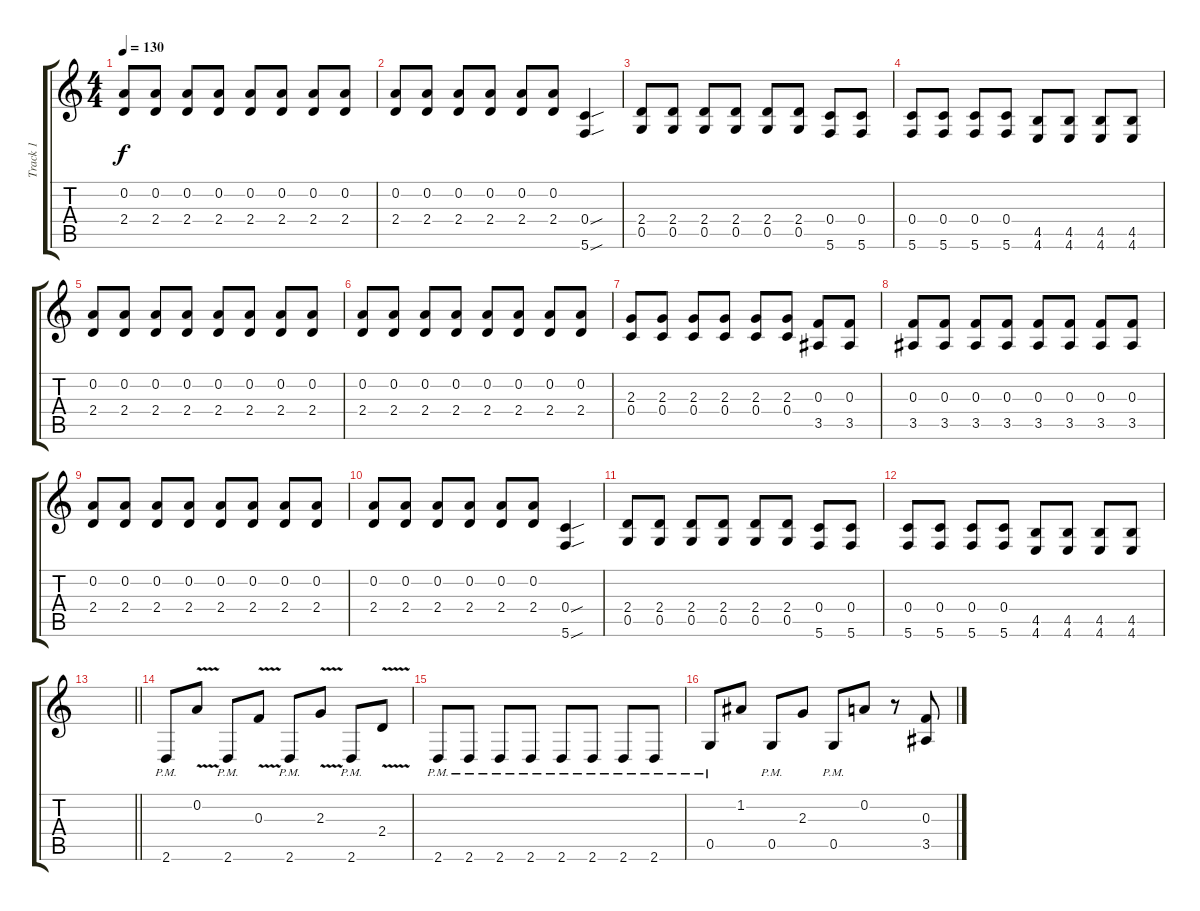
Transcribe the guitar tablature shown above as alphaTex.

\track ("Track 1" "Track 1") {instrument overdrivenguitar}
\staff {score tabs}
\tuning (D4 A3 F3 C3 G2 C2) {hide}
\ts (4 4)
\tempo 130
\clef g2
\ks c
(0.2 2.4).8{dy f} (0.2 2.4).8 (0.2 2.4).8 (0.2 2.4).8 (0.2 2.4).8 (0.2 2.4).8 (0.2 2.4).8 (0.2 2.4).8 |
(0.2 2.4).8 (0.2 2.4).8 (0.2 2.4).8 (0.2 2.4).8 (0.2 2.4).8 (0.2 2.4).8 (0.4{sou} 5.6{sou}).4 |
(2.4 0.5).8 (2.4 0.5).8 (2.4 0.5).8 (2.4 0.5).8 (2.4 0.5).8 (2.4 0.5).8 (0.4 5.6).8 (0.4 5.6).8 |
(0.4 5.6).8 (0.4 5.6).8 (0.4 5.6).8 (0.4 5.6).8 (4.5 4.6).8 (4.5 4.6).8 (4.5 4.6).8 (4.5 4.6).8 |
(0.2 2.4).8 (0.2 2.4).8 (0.2 2.4).8 (0.2 2.4).8 (0.2 2.4).8 (0.2 2.4).8 (0.2 2.4).8 (0.2 2.4).8 |
(0.2 2.4).8 (0.2 2.4).8 (0.2 2.4).8 (0.2 2.4).8 (0.2 2.4).8 (0.2 2.4).8 (0.2 2.4).8 (0.2 2.4).8 |
(2.3 0.4).8 (2.3 0.4).8 (2.3 0.4).8 (2.3 0.4).8 (2.3 0.4).8 (2.3 0.4).8 (0.3 3.5).8 (0.3 3.5).8 |
(0.3 3.5).8 (0.3 3.5).8 (0.3 3.5).8 (0.3 3.5).8 (0.3 3.5).8 (0.3 3.5).8 (0.3 3.5).8 (0.3 3.5).8 |
(0.2 2.4).8 (0.2 2.4).8 (0.2 2.4).8 (0.2 2.4).8 (0.2 2.4).8 (0.2 2.4).8 (0.2 2.4).8 (0.2 2.4).8 |
(0.2 2.4).8 (0.2 2.4).8 (0.2 2.4).8 (0.2 2.4).8 (0.2 2.4).8 (0.2 2.4).8 (0.4{sou} 5.6{sou}).4 |
(2.4 0.5).8 (2.4 0.5).8 (2.4 0.5).8 (2.4 0.5).8 (2.4 0.5).8 (2.4 0.5).8 (0.4 5.6).8 (0.4 5.6).8 |
(0.4 5.6).8 (0.4 5.6).8 (0.4 5.6).8 (0.4 5.6).8 (4.5 4.6).8 (4.5 4.6).8 (4.5 4.6).8 (4.5 4.6).8 |
\barLineRight lightlight
|
2.6{pm}.8 0.2{v}.8 2.6{pm}.8 0.3{v}.8 2.6{pm}.8 2.3{v}.8 2.6{pm}.8 2.4{v}.8 |
2.6{pm}.8 2.6{pm}.8 2.6{pm}.8 2.6{pm}.8 2.6{pm}.8 2.6{pm}.8 2.6{pm}.8 2.6{pm}.8 |
0.5{pm}.8 1.2.8 0.5{pm}.8 2.3.8 0.5{pm}.8 0.2.8 r.8 (0.3 3.5).8
